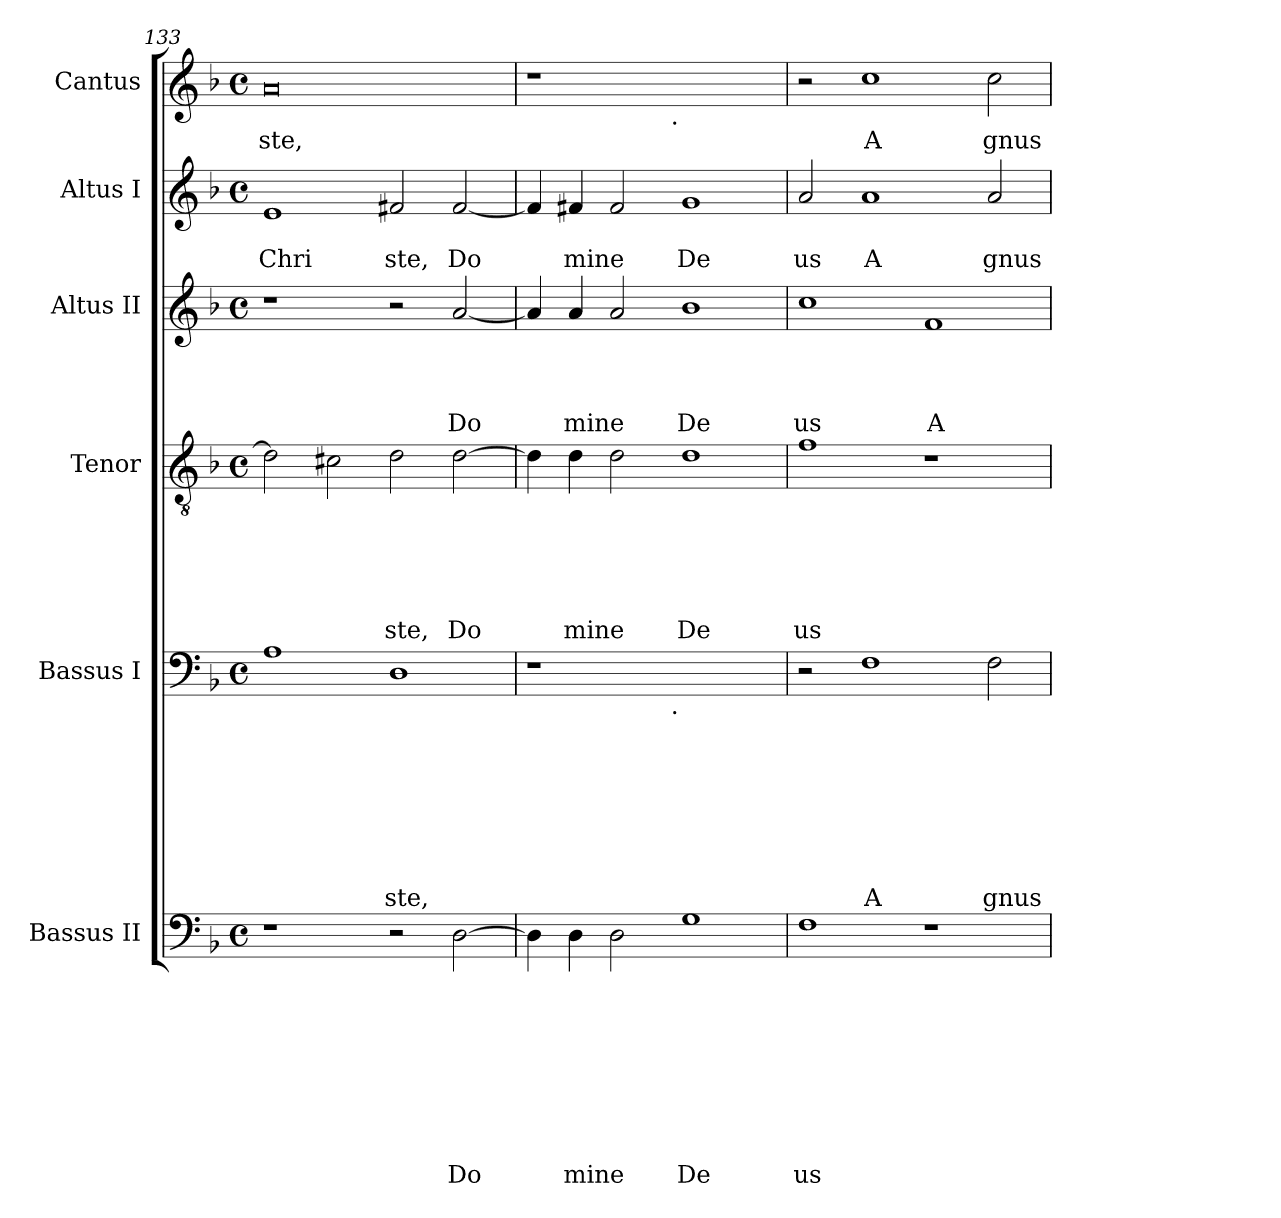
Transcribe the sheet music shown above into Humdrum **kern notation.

**kern	**text	**text	**text	**text	**text	**text	**text	**text	**text	**kern	**text	**text	**text	**text	**text	**text	**text	**text	**kern	**text	**text	**text	**text	**text	**text	**kern	**text	**text	**text	**text	**kern	**text	**text	**kern	**text
*part6	*part6	*part6	*part6	*part6	*part6	*part6	*part6	*part6	*part6	*part5	*part5	*part5	*part5	*part5	*part5	*part5	*part5	*part5	*part4	*part4	*part4	*part4	*part4	*part4	*part4	*part3	*part3	*part3	*part3	*part3	*part2	*part2	*part2	*part1	*part1
*staff6	*staff6	*staff6	*staff6	*staff6	*staff6	*staff6	*staff6	*staff6	*staff6	*staff5	*staff5	*staff5	*staff5	*staff5	*staff5	*staff5	*staff5	*staff5	*staff4	*staff4	*staff4	*staff4	*staff4	*staff4	*staff4	*staff3	*staff3	*staff3	*staff3	*staff3	*staff2	*staff2	*staff2	*staff1	*staff1
*I"Bassus II	*	*	*	*	*	*	*	*	*	*I"Bassus I	*	*	*	*	*	*	*	*	*I"Tenor	*	*	*	*	*	*	*I"Altus II	*	*	*	*	*I"Altus I	*	*	*I"Cantus	*
*I'B II	*	*	*	*	*	*	*	*	*	*I'B I	*	*	*	*	*	*	*	*	*I'T	*	*	*	*	*	*	*I'A II	*	*	*	*	*I'A I	*	*	*	*
*clefF4	*	*	*	*	*	*	*	*	*	*clefF4	*	*	*	*	*	*	*	*	*clefGv2	*	*	*	*	*	*	*clefG2	*	*	*	*	*clefG2	*	*	*clefG2	*
*k[b-]	*	*	*	*	*	*	*	*	*	*k[b-]	*	*	*	*	*	*	*	*	*k[b-]	*	*	*	*	*	*	*k[b-]	*	*	*	*	*k[b-]	*	*	*k[b-]	*
*F:	*	*	*	*	*	*	*	*	*	*F:	*	*	*	*	*	*	*	*	*F:	*	*	*	*	*	*	*F:	*	*	*	*	*F:	*	*	*F:	*
*M4/4	*	*	*	*	*	*	*	*	*	*M4/4	*	*	*	*	*	*	*	*	*M4/4	*	*	*	*	*	*	*M4/4	*	*	*	*	*M4/4	*	*	*M4/4	*
*met(c)	*	*	*	*	*	*	*	*	*	*met(c)	*	*	*	*	*	*	*	*	*met(c)	*	*	*	*	*	*	*met(c)	*	*	*	*	*met(c)	*	*	*met(c)	*
=133	=133	=133	=133	=133	=133	=133	=133	=133	=133	=133	=133	=133	=133	=133	=133	=133	=133	=133	=133	=133	=133	=133	=133	=133	=133	=133	=133	=133	=133	=133	=133	=133	=133	=133	=133
!	!	!	!	!	!	!	!	!	!	!	!	!	!	!	!	!	!	!	!	!	!	!	!	!	!	!	!	!	!	!	!	!	!LO:LY:b	!	!LO:LY:b
1r	.	.	.	.	.	.	.	.	.	1A	.	.	.	.	.	.	.	.	2d\]	.	.	.	.	.	.	1r	.	.	.	.	1e	.	Chri	0a	ste,
.	.	.	.	.	.	.	.	.	.	.	.	.	.	.	.	.	.	.	2c#X\	.	.	.	.	.	.	.	.	.	.	.	.	.	.	.	.
!	!	!	!	!	!	!	!	!	!	!	!	!	!	!	!	!	!	!LO:LY:b	!	!	!	!	!	!	!LO:LY:b	!	!	!	!	!	!	!	!LO:LY:b	!	!
2r	.	.	.	.	.	.	.	.	.	1D	.	.	.	.	.	.	.	ste,	2d\	.	.	.	.	.	ste,	2r	.	.	.	.	2f#X/	.	ste,	.	.
!	!	!	!	!	!	!	!	!	!LO:LY:b	!	!	!	!	!	!	!	!	!	!	!	!	!	!	!	!LO:LY:b	!	!	!	!	!LO:LY:b	!	!	!LO:LY:b	!	!
[>2D\	.	.	.	.	.	.	.	.	Do	.	.	.	.	.	.	.	.	.	[>2d\	.	.	.	.	.	Do	[<2a/	.	.	.	Do	[<2f#/	.	Do	.	.
=134	=134	=134	=134	=134	=134	=134	=134	=134	=134	=134	=134	=134	=134	=134	=134	=134	=134	=134	=134	=134	=134	=134	=134	=134	=134	=134	=134	=134	=134	=134	=134	=134	=134	=134	=134
*	*	*	*	*	*	*	*	*	*	*^	*	*	*	*	*	*	*	*	*	*	*	*	*	*	*	*	*	*	*	*	*	*	*	*^	*
4D\]	.	.	.	.	.	.	.	.	.	1r	2ryy	.	.	.	.	.	.	.	.	4d\]	.	.	.	.	.	.	4a/]	.	.	.	.	4f#/]	.	.	1r	2ryy	.
!	!	!	!	!	!	!	!	!	!LO:LY:b	!	!	!	!	!	!	!	!	!	!	!	!	!	!	!	!	!LO:LY:b	!	!	!	!	!LO:LY:b	!	!	!LO:LY:b	!	!	!
4D\	.	.	.	.	.	.	.	.	mine	.	.	.	.	.	.	.	.	.	.	4d\	.	.	.	.	.	mine	4a/	.	.	.	mine	4f#X/	.	mine	.	.	.
2D\	.	.	.	.	.	.	.	.	.	.	4...ryy	.	.	.	.	.	.	.	.	2d\	.	.	.	.	.	.	2a/	.	.	.	.	2f#/	.	.	.	4...ryy	.
!	!	!	!	!	!	!	!	!	!	!	!	!	!	!	!	!	!	!	!	!	!	!	!	!	!	!	!	!	!	!	!	!	!	!	!	!LO:TX:b:t=.	!
!	!	!	!	!	!	!	!	!	!	!	!LO:TX:b:t=.	!	!	!	!	!	!	!	!	!	!	!	!	!	!	!	!	!	!	!	!	!	!	!	!	!	!
.	.	.	.	.	.	.	.	.	.	.	1ryy	.	.	.	.	.	.	.	.	.	.	.	.	.	.	.	.	.	.	.	.	.	.	.	.	1ryy	.
!	!	!	!	!	!	!	!	!	!LO:LY:b	!	!	!	!	!	!	!	!	!	!	!	!	!	!	!	!	!LO:LY:b	!	!	!	!	!LO:LY:b	!	!	!LO:LY:b	!	!	!
1G	.	.	.	.	.	.	.	.	De	1ryy	.	.	.	.	.	.	.	.	.	1d	.	.	.	.	.	De	1b-	.	.	.	De	1g	.	De	1ryy	.	.
.	.	.	.	.	.	.	.	.	.	.	32ryy	.	.	.	.	.	.	.	.	.	.	.	.	.	.	.	.	.	.	.	.	.	.	.	.	32ryy	.
=135	=135	=135	=135	=135	=135	=135	=135	=135	=135	=135	=135	=135	=135	=135	=135	=135	=135	=135	=135	=135	=135	=135	=135	=135	=135	=135	=135	=135	=135	=135	=135	=135	=135	=135	=135	=135	=135
!	!	!	!	!	!	!	!	!	!LO:LY:b	!	!	!	!	!	!	!	!	!	!	!	!	!	!	!	!	!LO:LY:b	!	!	!	!	!LO:LY:b	!	!	!LO:LY:b	!	!	!
*	*	*	*	*	*	*	*	*	*	*v	*v	*	*	*	*	*	*	*	*	*	*	*	*	*	*	*	*	*	*	*	*	*	*	*	*v	*v	*
1F	.	.	.	.	.	.	.	.	us	2r	.	.	.	.	.	.	.	.	1f	.	.	.	.	.	us	1cc	.	.	.	us	2a/	.	us	2r	.
!	!	!	!	!	!	!	!	!	!	!	!	!	!	!	!	!	!	!LO:LY:b	!	!	!	!	!	!	!	!	!	!	!	!	!	!	!LO:LY:b	!	!LO:LY:b
.	.	.	.	.	.	.	.	.	.	1F	.	.	.	.	.	.	.	A	.	.	.	.	.	.	.	.	.	.	.	.	1a	.	A	1cc	A
!	!	!	!	!	!	!	!	!	!	!	!	!	!	!	!	!	!	!	!	!	!	!	!	!	!	!	!	!	!	!LO:LY:b	!	!	!	!	!
1r	.	.	.	.	.	.	.	.	.	.	.	.	.	.	.	.	.	.	1r	.	.	.	.	.	.	1f	.	.	.	A	.	.	.	.	.
!	!	!	!	!	!	!	!	!	!	!	!	!	!	!	!	!	!	!LO:LY:b	!	!	!	!	!	!	!	!	!	!	!	!	!	!	!LO:LY:b	!	!LO:LY:b
.	.	.	.	.	.	.	.	.	.	2F\	.	.	.	.	.	.	.	gnus	.	.	.	.	.	.	.	.	.	.	.	.	2a/	.	gnus	2cc\	gnus
=	=	=	=	=	=	=	=	=	=	=	=	=	=	=	=	=	=	=	=	=	=	=	=	=	=	=	=	=	=	=	=	=	=	=	=
*-	*-	*-	*-	*-	*-	*-	*-	*-	*-	*-	*-	*-	*-	*-	*-	*-	*-	*-	*-	*-	*-	*-	*-	*-	*-	*-	*-	*-	*-	*-	*-	*-	*-	*-	*-
